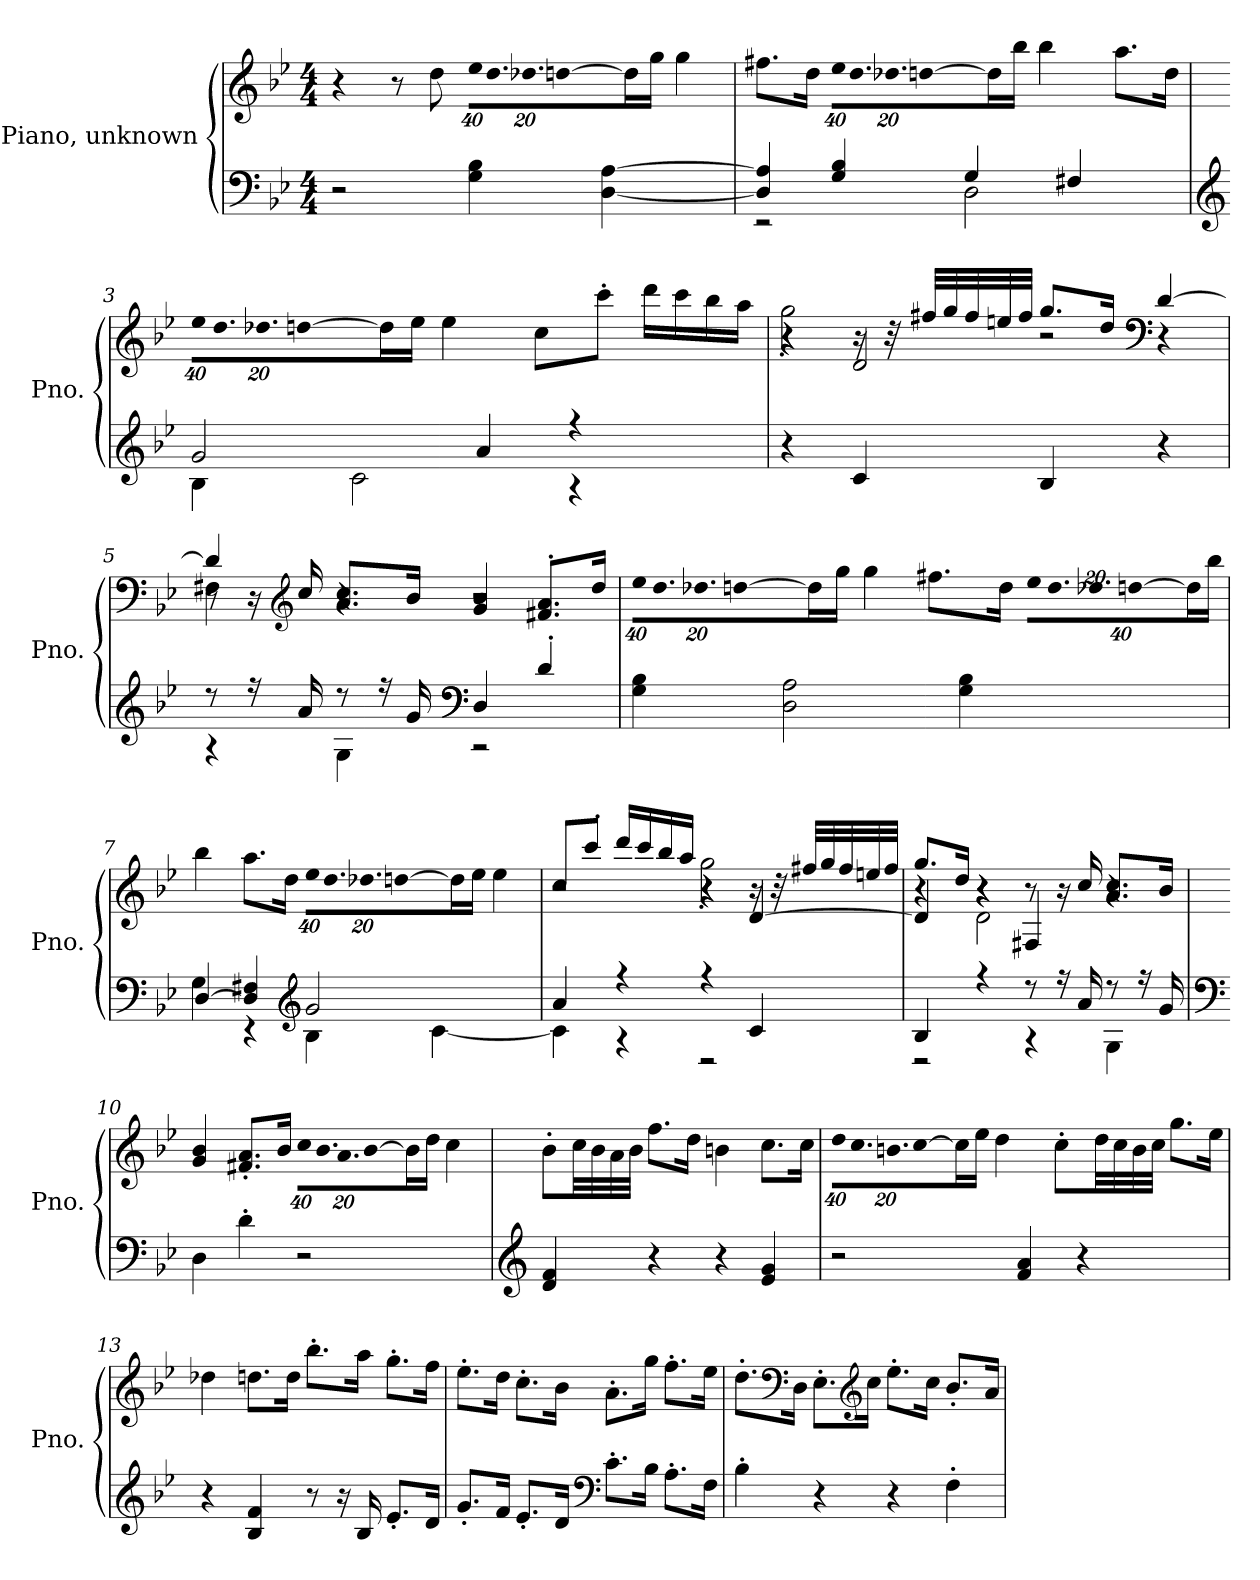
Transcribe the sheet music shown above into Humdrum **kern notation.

**kern	**kern
*part1	*part1
*staff2	*staff1
*I"Piano, unknown	*
*I'Pno.	*
*clefF4	*clefG2
*k[b-e-]	*k[b-e-]
*M4/4	*M4/4
*MM120	*MM120
=1	=1
2r	4r
.	8r
.	8dd\
*	*Xbrackettup
!	!LO:N:vis=32
4G\ 4B-\	640%23ee-\LLL
!	!LO:N:vis=64.
.	640%17dd\L
!	!LO:N:vis=64.
.	640%17dd-X\J
!	!LO:N:vis=32
.	[640%23ddn\J
.	16dd\]
.	16gg\JJ
[4D\ [4A\	4gg\
=2	=2
*^	*
4D/] 4A/]	2r	8.ff#X\L
.	.	16dd\Jk
!	!	!LO:N:vis=32
4G/ 4B-/	.	640%23ee-\LLL
!	!	!LO:N:vis=64.
.	.	640%17dd\L
!	!	!LO:N:vis=64.
.	.	640%17dd-X\J
!	!	!LO:N:vis=32
.	.	[640%23ddn\J
.	.	16dd\]
.	.	16bb-\JJ
4G/	2D\	4bb-\
4F#X/	.	8.aa\L
.	.	16dd\Jk
!!LO:LB:g=z
=3	=3	=3
*clefG2	*	*
!	!	!LO:N:vis=32
2g/	4B-\	640%23ee-\LLL
!	!	!LO:N:vis=64.
.	.	640%17dd\L
!	!	!LO:N:vis=64.
.	.	640%17dd-X\J
!	!	!LO:N:vis=32
.	.	[640%23ddn\J
.	.	16dd\]
.	.	16ee-\JJ
.	2c\	4ee-\
4a/	.	8cc\L
.	.	8ccc'\J
4r	4r	16ddd\LL
.	.	16ccc\
.	.	16bb-\
.	.	16aa\JJ
*v	*v	*
=4	=4
*	*^
*	*	*^
4r	4r	2gg'\	4r
4c/	16r	.	2d/
.	32r	.	.
.	32ff#X/LLL	.	.
.	32gg/	.	.
.	32ff#/	.	.
.	32een/	.	.
.	32ff#/JJJ	.	.
4B-/	8.gg/L	2r	.
.	16dd/Jk	.	.
*	*clefF4	*	*
4r	4r	.	[4d/
!!LO:LB:g=z	!!	!!
=5	=5	=5	=5
*^	*	*	*
8r	4r	8r	4F#X\	4d/]
16r	.	16r	.	.
*	*	*clefG2	*	*
16a/	.	16cc/	.	.
8r	4G\	8.a/ 8.cc/L	4r	4r
16r	.	.	.	.
16g/	.	16b-/Jk	.	.
*clefF4	*	*	*	*
4D/	2r	4g/ 4b-/	2r	2r
4d'/	.	8.f#X/' 8.a/'L	.	.
.	.	16dd/Jk	.	.
*v	*v	*	*	*
*	*v	*v	*v
=6	=6
!	!LO:N:vis=32
4G\ 4B-\	640%23ee-\LLL
!	!LO:N:vis=64.
.	640%17dd\L
!	!LO:N:vis=64.
.	640%17dd-X\J
!	!LO:N:vis=32
.	[640%23ddn\J
.	16dd\]
.	16gg\JJ
2D\ 2A\	4gg\
.	8.ff#X\L
.	16dd\Jk
!	!LO:N:vis=32
4G\ 4B-\	640%23ee-\LLL
!	!LO:N:vis=64.
.	640%17dd\L
!	!LO:N:vis=64.
.	640%17dd-X\J
!	!LO:N:vis=32
.	[640%23ddn\J
.	16dd\]
.	16bb-\JJ
!!LO:LB:g=z
=7	=7
*^	*
[4D/	4G\	4bb-\
4D/] 4F#X/	4r	8.aa\L
.	.	16dd\Jk
*clefG2	*	*
!	!	!LO:N:vis=32
2g/	4B-\	640%23ee-\LLL
!	!	!LO:N:vis=64.
.	.	640%17dd\L
!	!	!LO:N:vis=64.
.	.	640%17dd-X\J
!	!	!LO:N:vis=32
.	.	[640%23ddn\J
.	.	16dd\]
.	.	16ee-\JJ
.	[4c\	4ee-\
=8	=8	=8
*	*	*^
*	*	*	*^
4a/	4c\]	8cc/L	2r	2r
.	.	8ccc'/J	.	.
4r	4r	16ddd/LL	.	.
.	.	16ccc/	.	.
.	.	16bb-/	.	.
.	.	16aa/JJ	.	.
4r	2r	4r	2gg'\	4r
4c/	.	16r	.	[4d/
.	.	32r	.	.
.	.	32ff#X/LLL	.	.
.	.	32gg/	.	.
.	.	32ff#/	.	.
.	.	32een/	.	.
.	.	32ff#/JJJ	.	.
=9	=9	=9	=9	=9
4B-/	2r	8.gg/L	4r	4d/]
.	.	16dd/Jk	.	.
4r	.	4r	2d\	4r
8r	4r	8r	.	4F#X/
16r	.	16r	.	.
16a/	.	16cc/	.	.
8r	4G\	8.a/ 8.cc/L	4r	4r
16r	.	.	.	.
16g/	.	16b-/Jk	.	.
*v	*v	*	*	*
*	*v	*v	*v
!!LO:LB:g=z
=10	=10
*clefF4	*
4D\	4g/ 4b-/
4d'\	8.f#X/' 8.a/'L
.	16b-/Jk
!	!LO:N:vis=32
2r	640%23cc\LLL
!	!LO:N:vis=64.
.	640%17b-\L
!	!LO:N:vis=64.
.	640%17a\J
!	!LO:N:vis=32
.	[640%23b-\J
.	16b-\]
.	16dd\JJ
.	4cc\
=11	=11
*clefG2	*
4d/ 4f/	8b-'\L
.	32cc\LL
.	32b-\
.	32a\
.	32b-\JJJ
4r	8.ff\L
.	16dd\Jk
4r	4bn\
4e-/ 4g/	8.cc\L
.	16cc\Jk
=12	=12
!	!LO:N:vis=32
2r	640%23dd\LLL
!	!LO:N:vis=64.
.	640%17cc\L
!	!LO:N:vis=64.
.	640%17bn\J
!	!LO:N:vis=32
.	[640%23cc\J
.	16cc\]
.	16ee-\JJ
.	4dd\
4f/ 4a/	8cc'\L
.	32dd\LL
.	32cc\
.	32b\
.	32cc\JJJ
4r	8.gg\L
.	16ee-\Jk
!!LO:LB:g=z
=13	=13
4r	4dd-X\
4B-/ 4f/	8.ddn\L
.	16dd\Jk
8r	8.bb-'\L
16r	.
16B-/	16aa\Jk
8.e-'/L	8.gg'\L
16d/Jk	16ff\Jk
=14	=14
8.g'/L	8.ee-'\L
16f/Jk	16dd\Jk
8.e-'/L	8.cc'\L
16d/Jk	16b-\Jk
*clefF4	*
8.c'\L	8.a'\L
16B-\Jk	16gg\Jk
8.A'\L	8.ff'\L
16F\Jk	16ee-\Jk
=15	=15
4B-'\	8.dd'\L
*	*clefF4
.	16D\Jk
4r	8.E-'\L
*	*clefG2
.	16cc\Jk
4r	8.ee-'\L
.	16cc\Jk
4F'\	8.b-'/L
.	16a/Jk
=	=
*-	*-
